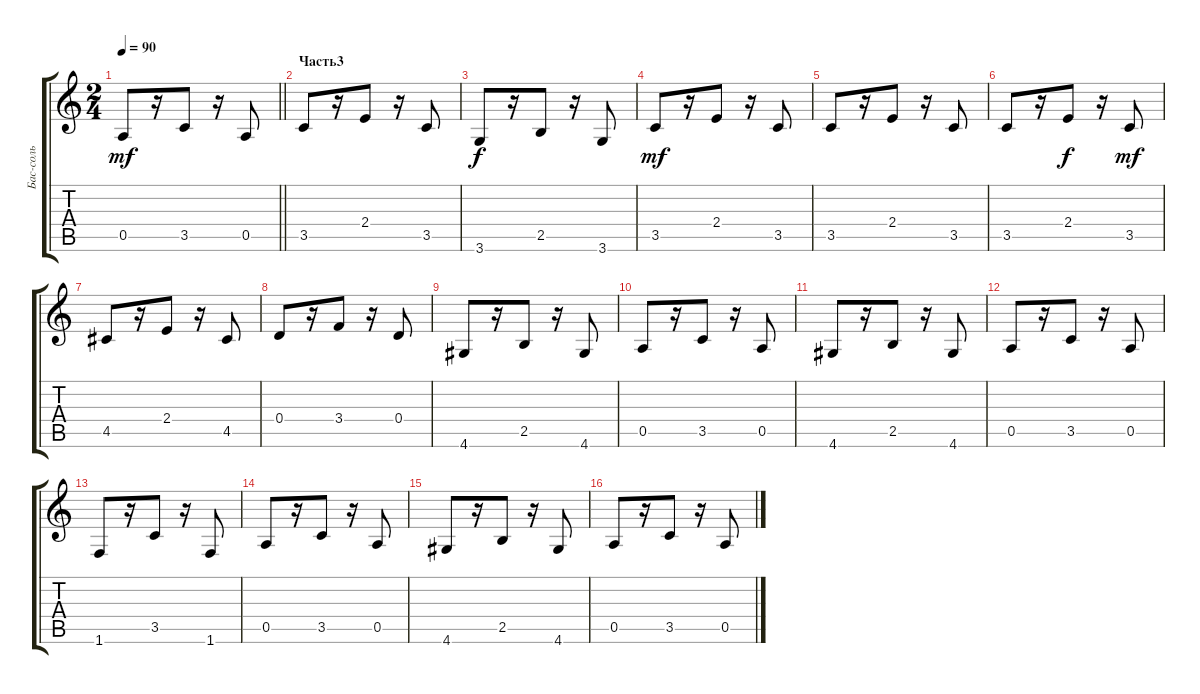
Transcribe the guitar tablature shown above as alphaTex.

\track ("Бас-соль" "Бас-соль") {mute instrument electricbassfinger}
\staff {score tabs}
\tuning (E4 B3 G3 D3 A2 E2) {hide}
\ts (2 4)
\tempo 90
\clef g2
\barLineRight lightlight
\ks c
0.5.8{dy mf} r.16 3.5.8 r.16 0.5.8 |
\section ("" "Часть3")
3.5.8 r.16 2.4.8 r.16 3.5.8 |
3.6.8{dy f} r.16 2.5.8 r.16 3.6.8 |
3.5.8{dy mf} r.16 2.4.8 r.16 3.5.8 |
3.5.8 r.16 2.4.8 r.16 3.5.8 |
3.5.8 r.16 2.4.8{dy f} r.16 3.5.8{dy mf} |
4.5.8 r.16 2.4.8 r.16 4.5.8 |
0.4.8 r.16 3.4.8 r.16 0.4.8 |
4.6.8 r.16 2.5.8 r.16 4.6.8 |
0.5.8 r.16 3.5.8 r.16 0.5.8 |
4.6.8 r.16 2.5.8 r.16 4.6.8 |
0.5.8 r.16 3.5.8 r.16 0.5.8 |
1.6.8 r.16 3.5.8 r.16 1.6.8 |
0.5.8 r.16 3.5.8 r.16 0.5.8 |
4.6.8 r.16 2.5.8 r.16 4.6.8 |
0.5.8 r.16 3.5.8 r.16 0.5.8
